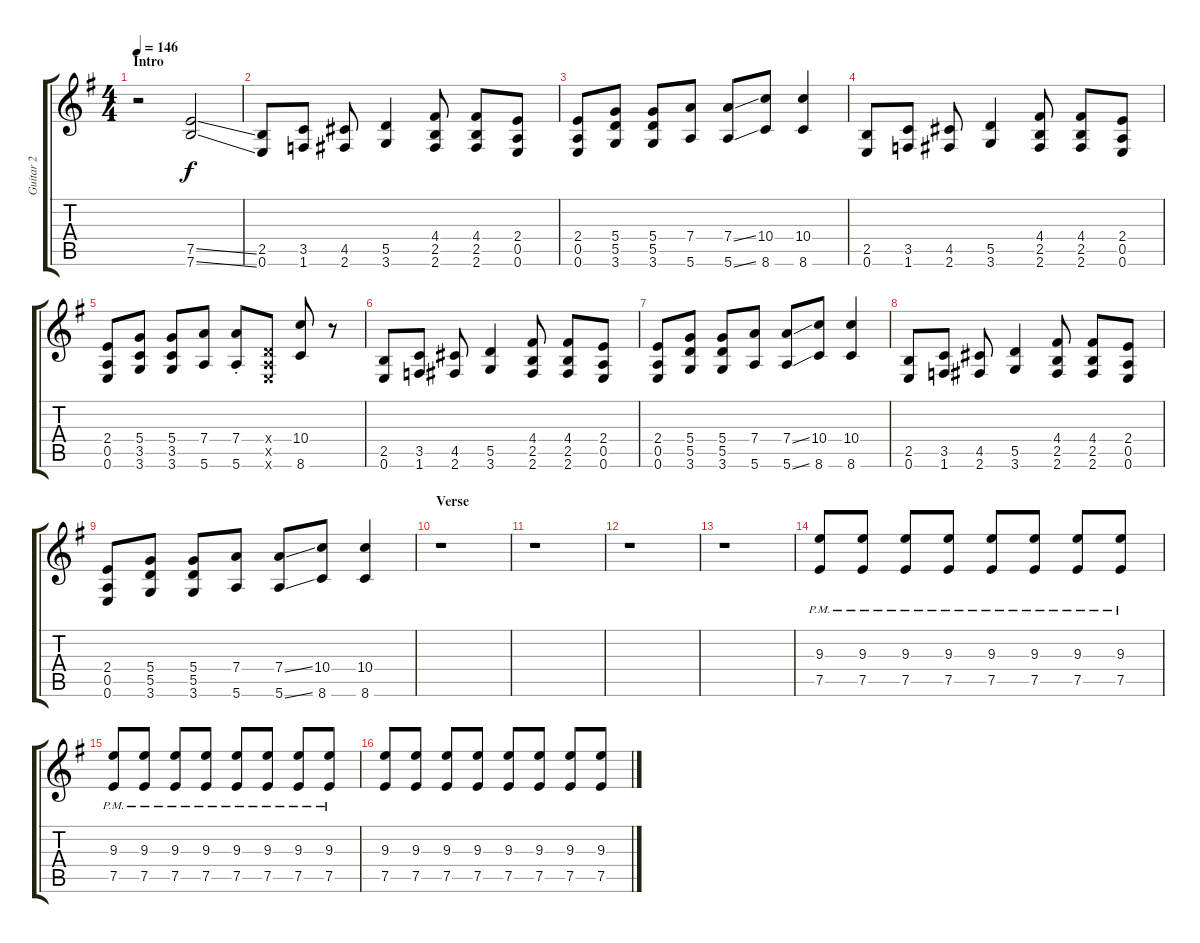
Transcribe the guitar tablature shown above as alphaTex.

\track ("Guitar 2" "Guitar 2") {instrument distortionguitar}
\staff {score tabs}
\tuning (E4 B3 G3 D3 A2 E2) {hide}
\ts (4 4)
\section ("" "Intro")
\tempo 146
\clef g2
\ks g
r.2{dy f instrument distortionguitar} (7.5{ss} 7.6{ss}).2 |
(2.5 0.6).8 (3.5 1.6).8 (4.5 2.6).8 (5.5 3.6).4 (4.4 2.5 2.6).8 (4.4 2.5 2.6).8 (2.4 0.5 0.6).8 |
(2.4 0.5 0.6).8 (5.4 5.5 3.6).8 (5.4 5.5 3.6).8 (7.4 5.6).8 (7.4{ss} 5.6{ss}).8 (10.4 8.6).8 (10.4 8.6).4 |
(2.5 0.6).8 (3.5 1.6).8 (4.5 2.6).8 (5.5 3.6).4 (4.4 2.5 2.6).8 (4.4 2.5 2.6).8 (2.4 0.5 0.6).8 |
(2.4 0.5 0.6).8 (5.4 3.5 3.6).8 (5.4 3.5 3.6).8 (7.4 5.6).8 (7.4{st} 5.6{st}).8 (0.4{x} 0.5{x} 0.6{x}).8 (10.4 8.6).8 r.8 |
(2.5 0.6).8 (3.5 1.6).8 (4.5 2.6).8 (5.5 3.6).4 (4.4 2.5 2.6).8 (4.4 2.5 2.6).8 (2.4 0.5 0.6).8 |
(2.4 0.5 0.6).8 (5.4 5.5 3.6).8 (5.4 5.5 3.6).8 (7.4 5.6).8 (7.4{ss} 5.6{ss}).8 (10.4 8.6).8 (10.4 8.6).4 |
(2.5 0.6).8 (3.5 1.6).8 (4.5 2.6).8 (5.5 3.6).4 (4.4 2.5 2.6).8 (4.4 2.5 2.6).8 (2.4 0.5 0.6).8 |
(2.4 0.5 0.6).8 (5.4 5.5 3.6).8 (5.4 5.5 3.6).8 (7.4 5.6).8 (7.4{ss} 5.6{ss}).8 (10.4 8.6).8 (10.4 8.6).4 |
\section ("" "Verse")
r.1 |
r.1 |
r.1 |
r.1{volume 8} |
(9.3 7.5{pm}).8 (9.3 7.5{pm}).8 (9.3 7.5{pm}).8 (9.3 7.5{pm}).8 (9.3 7.5{pm}).8 (9.3 7.5{pm}).8 (9.3 7.5{pm}).8 (9.3 7.5{pm}).8 |
(9.3 7.5{pm}).8 (9.3 7.5{pm}).8 (9.3 7.5{pm}).8 (9.3 7.5{pm}).8 (9.3 7.5{pm}).8 (9.3 7.5{pm}).8 (9.3 7.5{pm}).8 (9.3 7.5{pm}).8 |
(9.3 7.5).8{volume 16} (9.3 7.5).8 (9.3 7.5).8 (9.3 7.5).8 (9.3 7.5).8 (9.3 7.5).8 (9.3 7.5).8 (9.3 7.5).8
